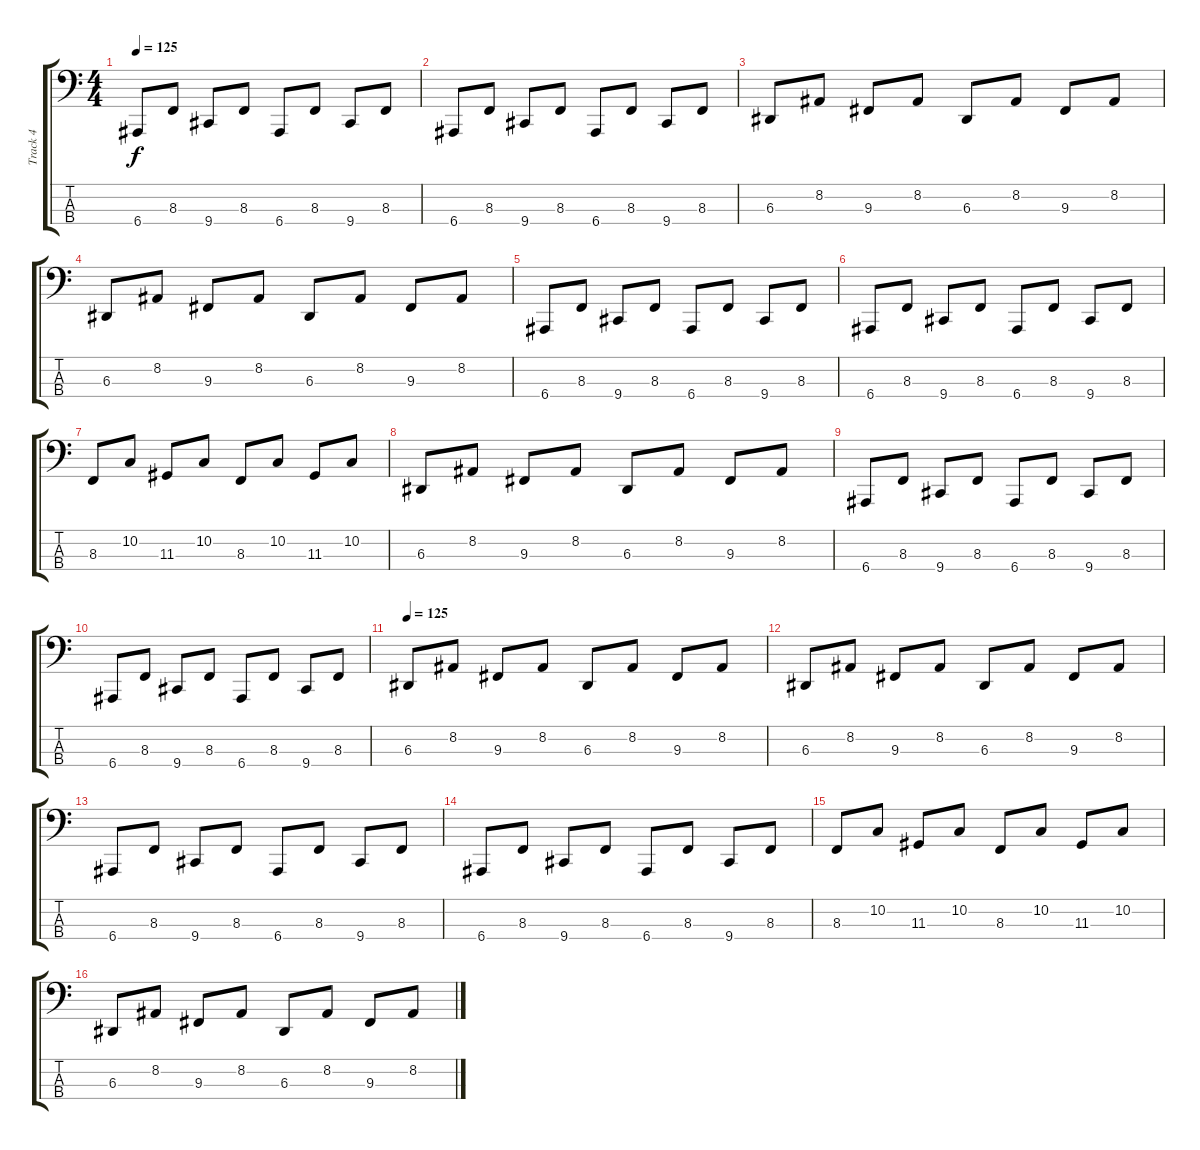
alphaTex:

\track ("Track 4" "Track 4") {instrument voiceoohs}
\staff {score tabs}
\tuning (G2 D2 A1 E1) {hide}
\ts (4 4)
\tempo 125
\clef f4
\ks c
6.4.8{dy f} 8.3.8 9.4.8 8.3.8 6.4.8 8.3.8 9.4.8 8.3.8 |
6.4.8 8.3.8 9.4.8 8.3.8 6.4.8 8.3.8 9.4.8 8.3.8 |
6.3.8 8.2.8 9.3.8 8.2.8 6.3.8 8.2.8 9.3.8 8.2.8 |
6.3.8 8.2.8 9.3.8 8.2.8 6.3.8 8.2.8 9.3.8 8.2.8 |
6.4.8 8.3.8 9.4.8 8.3.8 6.4.8 8.3.8 9.4.8 8.3.8 |
6.4.8 8.3.8 9.4.8 8.3.8 6.4.8 8.3.8 9.4.8 8.3.8 |
8.3.8 10.2.8 11.3.8 10.2.8 8.3.8 10.2.8 11.3.8 10.2.8 |
6.3.8 8.2.8 9.3.8 8.2.8 6.3.8 8.2.8 9.3.8 8.2.8 |
6.4.8 8.3.8 9.4.8 8.3.8 6.4.8 8.3.8 9.4.8 8.3.8 |
6.4.8 8.3.8 9.4.8 8.3.8 6.4.8 8.3.8 9.4.8 8.3.8 |
\tempo 125
6.3.8 8.2.8 9.3.8 8.2.8 6.3.8 8.2.8 9.3.8 8.2.8 |
6.3.8 8.2.8 9.3.8 8.2.8 6.3.8 8.2.8 9.3.8 8.2.8 |
6.4.8 8.3.8 9.4.8 8.3.8 6.4.8 8.3.8 9.4.8 8.3.8 |
6.4.8 8.3.8 9.4.8 8.3.8 6.4.8 8.3.8 9.4.8 8.3.8 |
8.3.8 10.2.8 11.3.8 10.2.8 8.3.8 10.2.8 11.3.8 10.2.8 |
6.3.8 8.2.8 9.3.8 8.2.8 6.3.8 8.2.8 9.3.8 8.2.8
